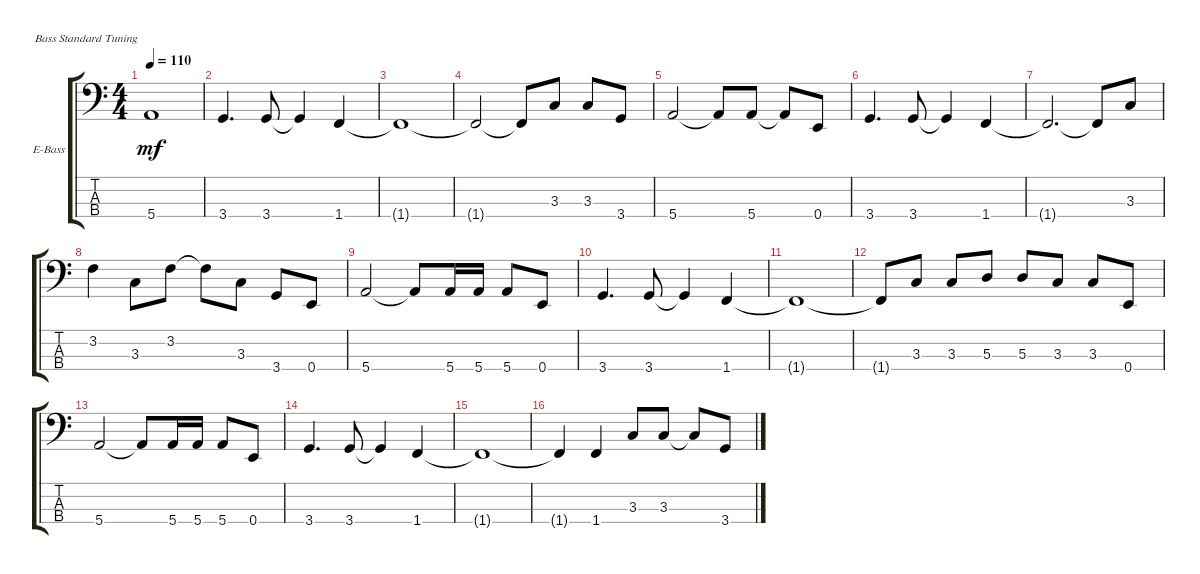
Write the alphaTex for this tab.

\defaultSystemsLayout 4
\bracketExtendMode groupsimilarinstruments
\firstSystemTrackNameOrientation horizontal
\otherSystemsTrackNameOrientation horizontal
\track ("Electric Bass" "E-Bass") {instrument electricbassfinger}
\staff {score tabs}
\tuning (G2 D2 A1 E1)
\ts (4 4)
\tempo 110
\clef f4
\ks c
5.4.1{dy mf} |
3.4.4{d} 3.4.8 3.4{t}.4 1.4.4 |
1.4{t}.1 |
1.4{t}.2 1.4{t}.8 3.3.8 3.3.8 3.4.8 |
5.4.2 5.4{t}.8 5.4.8 5.4{t}.8 0.4.8 |
3.4.4{d} 3.4.8 3.4{t}.4 1.4.4 |
1.4{t}.2{d} 1.4{t}.8 3.3.8 |
3.2.4 3.3.8 3.2.8 3.2{t}.8 3.3.8 3.4.8 0.4.8 |
5.4.2 5.4{t}.8 5.4.16 5.4.16 5.4.8 0.4.8 |
3.4.4{d} 3.4.8 3.4{t}.4 1.4.4 |
1.4{t}.1 |
1.4{t}.8 3.3.8 3.3.8 5.3.8 5.3.8 3.3.8 3.3.8 0.4.8 |
5.4.2 5.4{t}.8 5.4.16 5.4.16 5.4.8 0.4.8 |
3.4.4{d} 3.4.8 3.4{t}.4 1.4.4 |
1.4{t}.1 |
1.4{t}.4 1.4.4 3.3.8 3.3.8 3.3{t}.8 3.4.8
